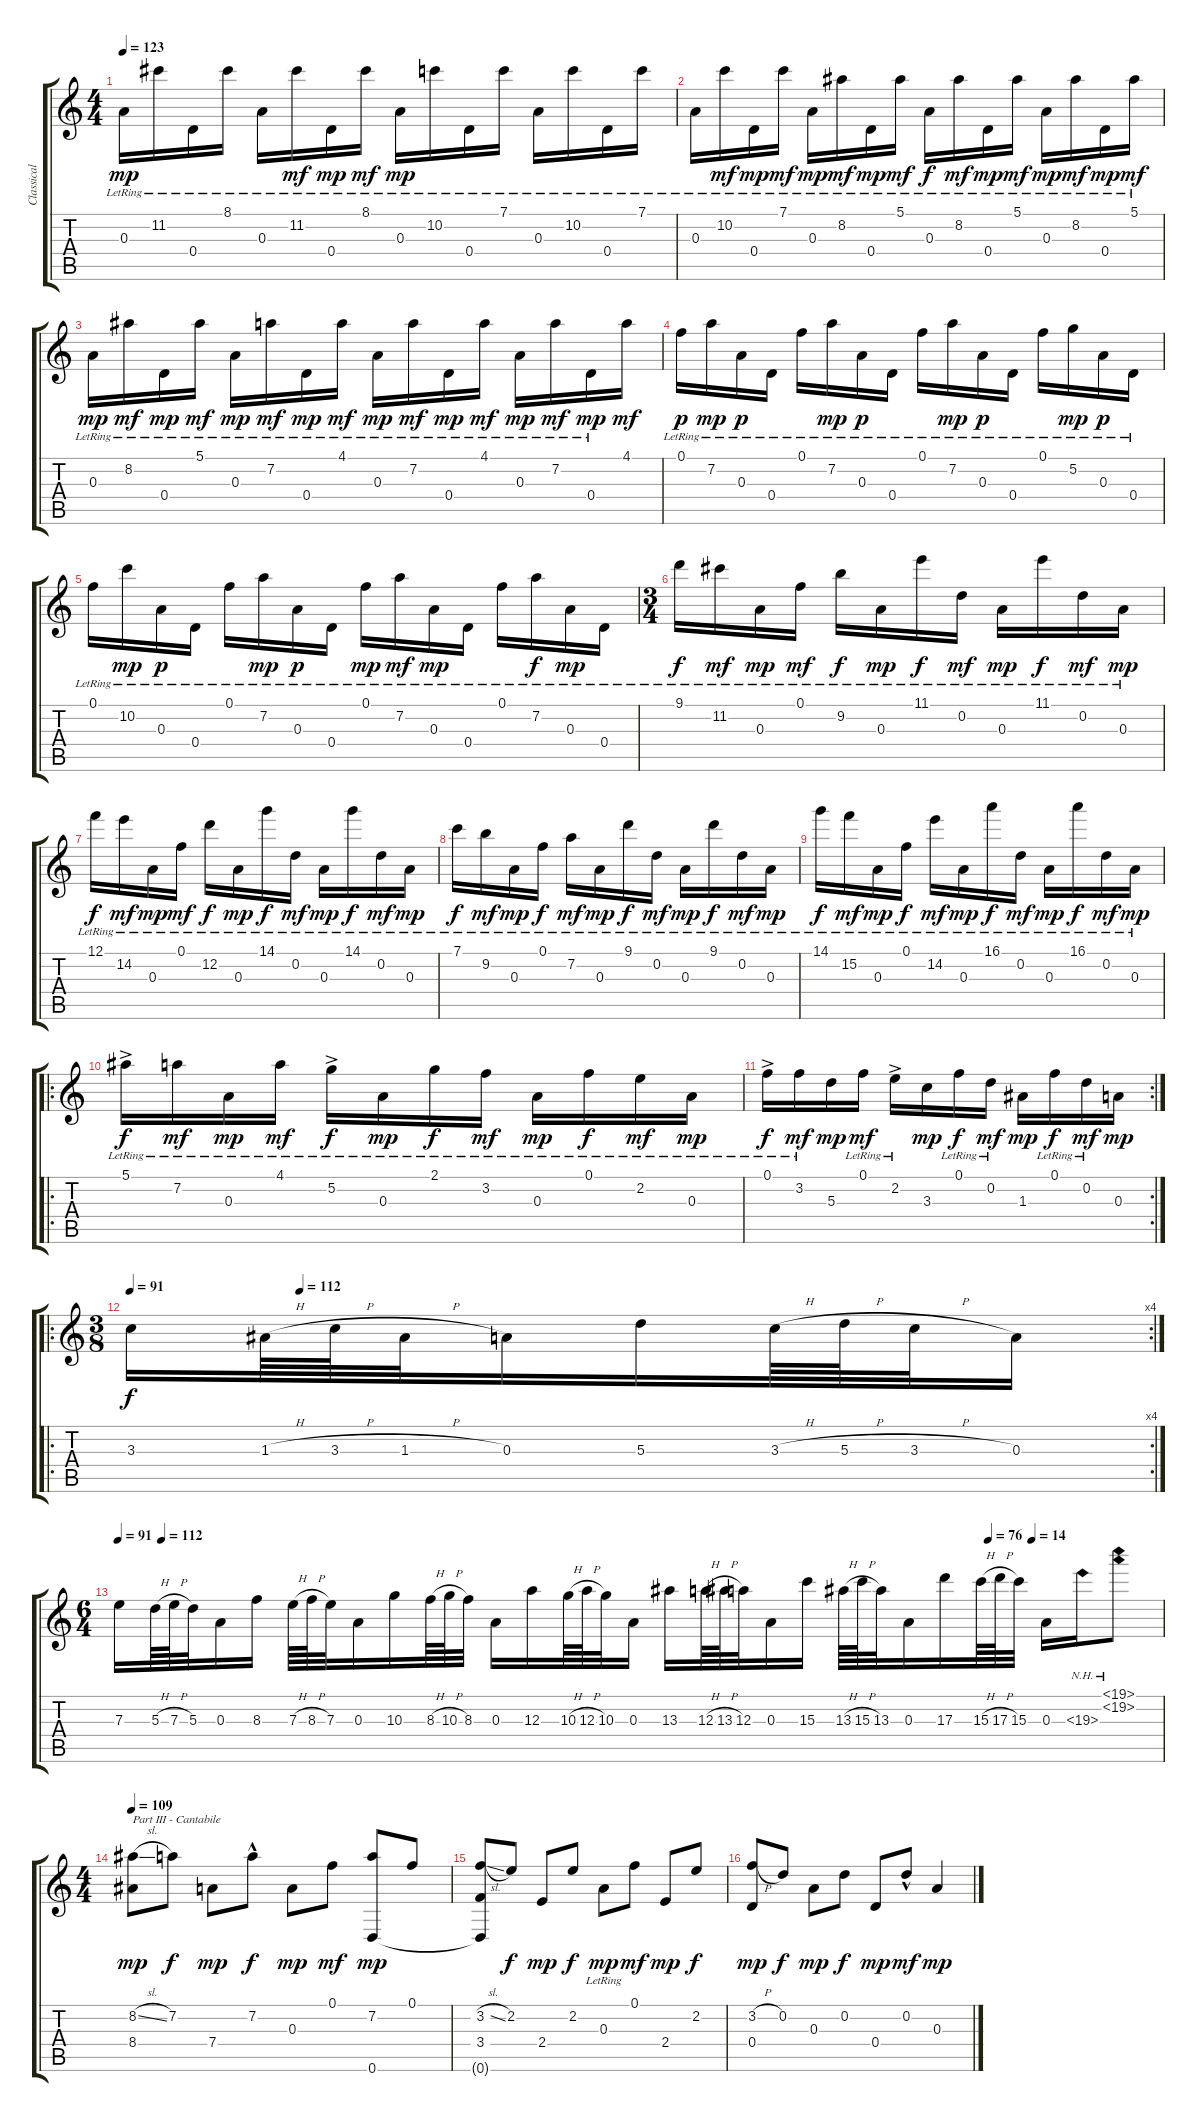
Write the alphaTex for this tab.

\track ("Classical guitar" "Classical ") {instrument acousticguitarnylon}
\staff {score tabs}
\tuning (F4 D4 A3 D3 A2 D2) {hide}
\ts (4 4)
\tempo 123
\clef g2
\ks c
0.3{lr}.16{dy mp} 11.2{lr}.16 0.4{lr}.16 8.1{lr}.16 0.3{lr}.16 11.2{lr}.16{dy mf} 0.4{lr}.16{dy mp} 8.1{lr}.16{dy mf} 0.3{lr}.16{dy mp} 10.2{lr}.16 0.4{lr}.16 7.1{lr}.16 0.3{lr}.16 10.2{lr}.16 0.4{lr}.16 7.1{lr}.16 |
0.3{lr}.16 10.2{lr}.16{dy mf} 0.4{lr}.16{dy mp} 7.1{lr}.16{dy mf} 0.3{lr}.16{dy mp} 8.2{lr}.16{dy mf} 0.4{lr}.16{dy mp} 5.1{lr}.16{dy mf} 0.3{lr}.16{dy f} 8.2{lr}.16{dy mf} 0.4{lr}.16{dy mp} 5.1{lr}.16{dy mf} 0.3{lr}.16{dy mp} 8.2{lr}.16{dy mf} 0.4{lr}.16{dy mp} 5.1{lr}.16{dy mf} |
0.3{lr}.16{dy mp} 8.2{lr}.16{dy mf} 0.4{lr}.16{dy mp} 5.1{lr}.16{dy mf} 0.3{lr}.16{dy mp} 7.2{lr}.16{dy mf} 0.4{lr}.16{dy mp} 4.1{lr}.16{dy mf} 0.3{lr}.16{dy mp} 7.2{lr}.16{dy mf} 0.4{lr}.16{dy mp} 4.1{lr}.16{dy mf} 0.3{lr}.16{dy mp} 7.2{lr}.16{dy mf} 0.4{lr}.16{dy mp} 4.1.16{dy mf} |
0.1{lr}.16{dy p} 7.2{lr}.16{dy mp} 0.3{lr}.16{dy p} 0.4{lr}.16 0.1{lr}.16 7.2{lr}.16{dy mp} 0.3{lr}.16{dy p} 0.4{lr}.16 0.1{lr}.16 7.2{lr}.16{dy mp} 0.3{lr}.16{dy p} 0.4{lr}.16 0.1{lr}.16 5.2{lr}.16{dy mp} 0.3{lr}.16{dy p} 0.4{lr}.16 |
0.1{lr}.16 10.2{lr}.16{dy mp} 0.3{lr}.16{dy p} 0.4{lr}.16 0.1{lr}.16 7.2{lr}.16{dy mp} 0.3{lr}.16{dy p} 0.4{lr}.16 0.1{lr}.16{dy mp} 7.2{lr}.16{dy mf} 0.3{lr}.16{dy mp} 0.4{lr}.16 0.1{lr}.16 7.2{lr}.16{dy f} 0.3{lr}.16{dy mp} 0.4{lr}.16 |
\ts (3 4)
9.1{lr}.16{dy f} 11.2{lr}.16{dy mf} 0.3{lr}.16{dy mp} 0.1{lr}.16{dy mf} 9.2{lr}.16{dy f} 0.3{lr}.16{dy mp} 11.1{lr}.16{dy f} 0.2{lr}.16{dy mf} 0.3{lr}.16{dy mp} 11.1{lr}.16{dy f} 0.2{lr}.16{dy mf} 0.3{lr}.16{dy mp} |
12.1{lr}.16{dy f} 14.2{lr}.16{dy mf} 0.3{lr}.16{dy mp} 0.1{lr}.16{dy mf} 12.2{lr}.16{dy f} 0.3{lr}.16{dy mp} 14.1{lr}.16{dy f} 0.2{lr}.16{dy mf} 0.3{lr}.16{dy mp} 14.1{lr}.16{dy f} 0.2{lr}.16{dy mf} 0.3{lr}.16{dy mp} |
7.1{lr}.16{dy f} 9.2{lr}.16{dy mf} 0.3{lr}.16{dy mp} 0.1{lr}.16{dy f} 7.2{lr}.16{dy mf} 0.3{lr}.16{dy mp} 9.1{lr}.16{dy f} 0.2{lr}.16{dy mf} 0.3{lr}.16{dy mp} 9.1{lr}.16{dy f} 0.2{lr}.16{dy mf} 0.3{lr}.16{dy mp} |
14.1{lr}.16{dy f} 15.2{lr}.16{dy mf} 0.3{lr}.16{dy mp} 0.1{lr}.16{dy f} 14.2{lr}.16{dy mf} 0.3{lr}.16{dy mp} 16.1{lr}.16{dy f} 0.2{lr}.16{dy mf} 0.3{lr}.16{dy mp} 16.1{lr}.16{dy f} 0.2{lr}.16{dy mf} 0.3{lr}.16{dy mp} |
\ro
5.1{ac lr}.16{dy f} 7.2{lr}.16{dy mf} 0.3{lr}.16{dy mp} 4.1{lr}.16{dy mf} 5.2{ac lr}.16{dy f} 0.3{lr}.16{dy mp} 2.1{lr}.16{dy f} 3.2{lr}.16{dy mf} 0.3{lr}.16{dy mp} 0.1{lr}.16{dy f} 2.2{lr}.16{dy mf} 0.3{lr}.16{dy mp} |
\rc 2
0.1{ac lr}.16{dy f} 3.2{lr}.16{dy mf} 5.3.16{dy mp} 0.1{lr}.16{dy mf} 2.2{ac lr}.16 3.3.16{dy mp} 0.1{lr}.16{dy f} 0.2{lr}.16{dy mf} 1.3.16{dy mp} 0.1{lr}.16{dy f} 0.2{lr}.16{dy mf} 0.3.16{dy mp} |
\ro
\rc 4
\ts (3 8)
\tempo 91
\tempo (112 0.16666666666666666)
3.3.16{dy f} 1.3{h}.64 3.3{h}.64 1.3{h}.32 0.3.16 5.3.16 3.3{h}.64 5.3{h}.64 3.3{h}.32 0.3.16 |
\ts (6 4)
\tempo 91
\tempo (112 0.041666666666666664)
\tempo (76 0.8333333333333334)
\tempo (14 0.875)
7.3.16 5.3{h}.64 7.3{h}.64 5.3.32 0.3.16 8.3.16 7.3{h}.64 8.3{h}.64 7.3.32 0.3.16 10.3.16 8.3{h}.64 10.3{h}.64 8.3.32 0.3.16 12.3.16 10.3{h}.64 12.3{h}.64 10.3.32 0.3.16 13.3.16 12.3{h}.64 13.3{h}.64 12.3.32 0.3.16 15.3.16 13.3{h}.64 15.3{h}.64 13.3.32 0.3.16 17.3.16 15.3{h}.64 17.3{h}.64 15.3.32 0.3.16 19.3{nh}.16 (19.1{nh} 19.2{nh}).8 |
\ts (4 4)
\tempo 109
(8.2{sl} 8.4).8{txt "Part III - Cantabile" dy mp} 7.2.8{dy f} 7.4.8{dy mp} 7.2{hac}.8{dy f} 0.3.8{dy mp} 0.1.8{dy mf} (7.2 0.6).8{dy mp} 0.1.8 |
(3.2{sl} 3.4 0.6{t}).8 2.2.8{dy f} 2.4.8{dy mp} 2.2.8{dy f} 0.3{lr}.8{dy mp} 0.1.8{dy mf} 2.4.8{dy mp} 2.2.8{dy f} |
(3.2{h} 0.4).8{dy mp} 0.2.8{dy f} 0.3.8{dy mp} 0.2.8{dy f} 0.4.8{dy mp} 0.2{hac}.8{dy mf} 0.3.4{dy mp}
